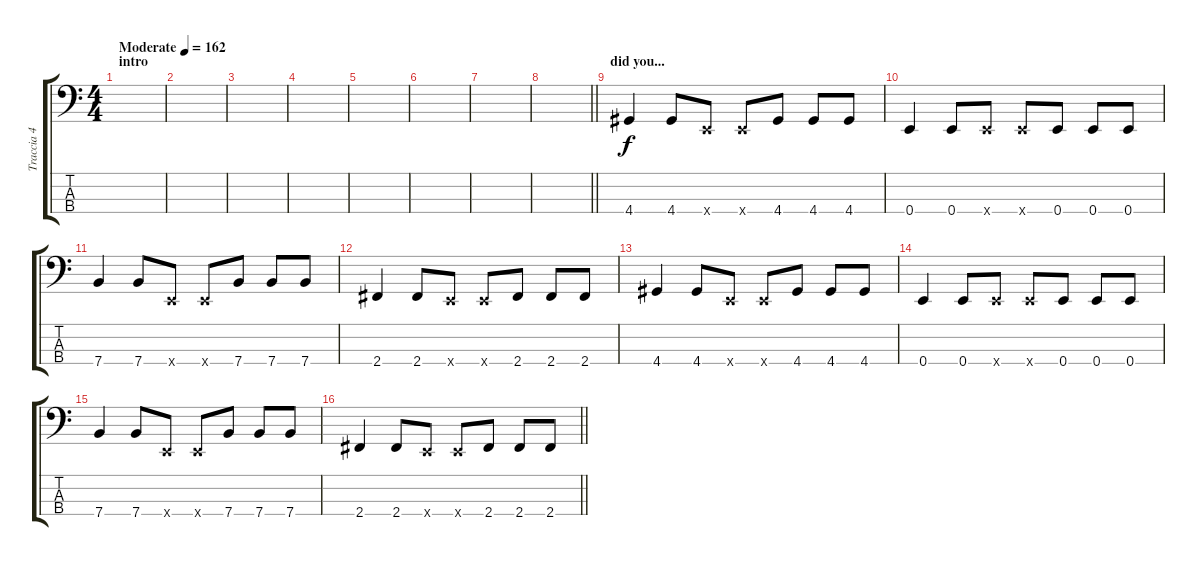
\track ("Traccia 4" "Traccia 4") {instrument electricbassfinger}
\staff {score tabs}
\tuning (G2 D2 A1 E1) {hide}
\ts (4 4)
\section ("" "intro")
\tempo (162 "Moderate")
\clef f4
\ks c
|
|
|
|
|
|
|
\barLineRight lightlight
|
\section ("" "did you...")
4.4.4 4.4.8 0.4{x}.8 0.4{x}.8 4.4.8 4.4.8 4.4.8 |
0.4.4 0.4.8 0.4{x}.8 0.4{x}.8 0.4.8 0.4.8 0.4.8 |
7.4.4 7.4.8 0.4{x}.8 0.4{x}.8 7.4.8 7.4.8 7.4.8 |
2.4.4 2.4.8 0.4{x}.8 0.4{x}.8 2.4.8 2.4.8 2.4.8 |
4.4.4 4.4.8 0.4{x}.8 0.4{x}.8 4.4.8 4.4.8 4.4.8 |
0.4.4 0.4.8 0.4{x}.8 0.4{x}.8 0.4.8 0.4.8 0.4.8 |
7.4.4 7.4.8 0.4{x}.8 0.4{x}.8 7.4.8 7.4.8 7.4.8 |
\barLineRight lightlight
2.4.4 2.4.8 0.4{x}.8 0.4{x}.8 2.4.8 2.4.8 2.4.8
